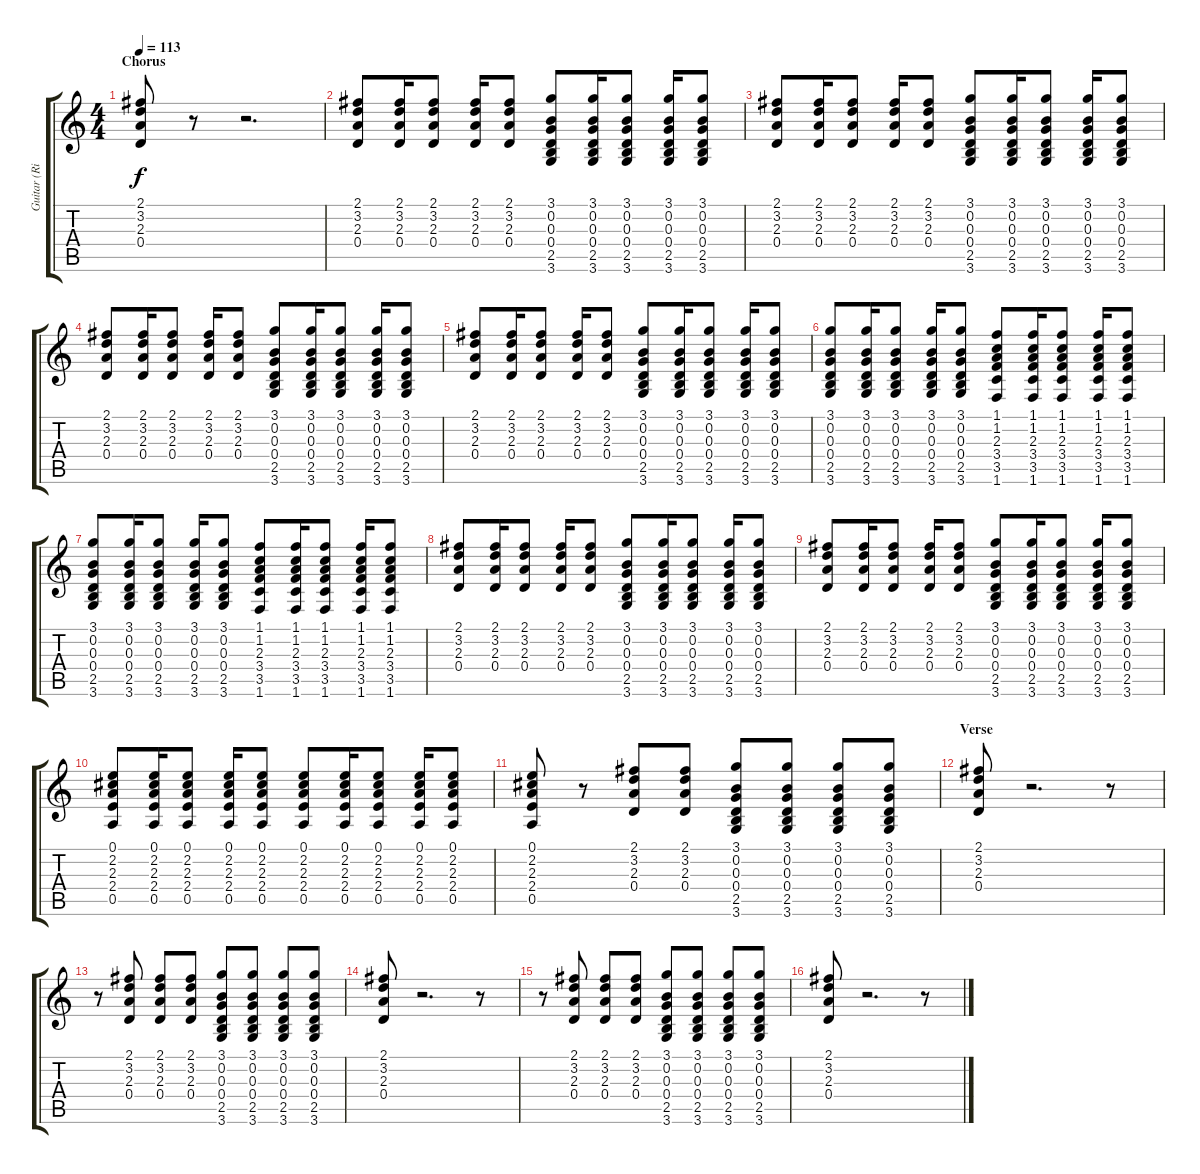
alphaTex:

\track ("Guitar (Right)" "Guitar (Ri") {instrument electricguitarclean}
\staff {score tabs}
\tuning (E4 B3 G3 D3 A2 E2) {hide}
\ts (4 4)
\section ("" "Chorus")
\tempo 113
\clef g2
\ks c
(2.1 3.2 2.3 0.4).8{dy f} r.8 r.2{d} |
(2.1 3.2 2.3 0.4).8 (2.1 3.2 2.3 0.4).16 (2.1 3.2 2.3 0.4).8 (2.1 3.2 2.3 0.4).16 (2.1 3.2 2.3 0.4).8 (3.1 0.2 0.3 0.4 2.5 3.6).8 (3.1 0.2 0.3 0.4 2.5 3.6).16 (3.1 0.2 0.3 0.4 2.5 3.6).8 (3.1 0.2 0.3 0.4 2.5 3.6).16 (3.1 0.2 0.3 0.4 2.5 3.6).8 |
(2.1 3.2 2.3 0.4).8 (2.1 3.2 2.3 0.4).16 (2.1 3.2 2.3 0.4).8 (2.1 3.2 2.3 0.4).16 (2.1 3.2 2.3 0.4).8 (3.1 0.2 0.3 0.4 2.5 3.6).8 (3.1 0.2 0.3 0.4 2.5 3.6).16 (3.1 0.2 0.3 0.4 2.5 3.6).8 (3.1 0.2 0.3 0.4 2.5 3.6).16 (3.1 0.2 0.3 0.4 2.5 3.6).8 |
(2.1 3.2 2.3 0.4).8 (2.1 3.2 2.3 0.4).16 (2.1 3.2 2.3 0.4).8 (2.1 3.2 2.3 0.4).16 (2.1 3.2 2.3 0.4).8 (3.1 0.2 0.3 0.4 2.5 3.6).8 (3.1 0.2 0.3 0.4 2.5 3.6).16 (3.1 0.2 0.3 0.4 2.5 3.6).8 (3.1 0.2 0.3 0.4 2.5 3.6).16 (3.1 0.2 0.3 0.4 2.5 3.6).8 |
(2.1 3.2 2.3 0.4).8 (2.1 3.2 2.3 0.4).16 (2.1 3.2 2.3 0.4).8 (2.1 3.2 2.3 0.4).16 (2.1 3.2 2.3 0.4).8 (3.1 0.2 0.3 0.4 2.5 3.6).8 (3.1 0.2 0.3 0.4 2.5 3.6).16 (3.1 0.2 0.3 0.4 2.5 3.6).8 (3.1 0.2 0.3 0.4 2.5 3.6).16 (3.1 0.2 0.3 0.4 2.5 3.6).8 |
(3.1 0.2 0.3 0.4 2.5 3.6).8 (3.1 0.2 0.3 0.4 2.5 3.6).16 (3.1 0.2 0.3 0.4 2.5 3.6).8 (3.1 0.2 0.3 0.4 2.5 3.6).16 (3.1 0.2 0.3 0.4 2.5 3.6).8 (1.1 1.2 2.3 3.4 3.5 1.6).8 (1.1 1.2 2.3 3.4 3.5 1.6).16 (1.1 1.2 2.3 3.4 3.5 1.6).8 (1.1 1.2 2.3 3.4 3.5 1.6).16 (1.1 1.2 2.3 3.4 3.5 1.6).8 |
(3.1 0.2 0.3 0.4 2.5 3.6).8 (3.1 0.2 0.3 0.4 2.5 3.6).16 (3.1 0.2 0.3 0.4 2.5 3.6).8 (3.1 0.2 0.3 0.4 2.5 3.6).16 (3.1 0.2 0.3 0.4 2.5 3.6).8 (1.1 1.2 2.3 3.4 3.5 1.6).8 (1.1 1.2 2.3 3.4 3.5 1.6).16 (1.1 1.2 2.3 3.4 3.5 1.6).8 (1.1 1.2 2.3 3.4 3.5 1.6).16 (1.1 1.2 2.3 3.4 3.5 1.6).8 |
(2.1 3.2 2.3 0.4).8 (2.1 3.2 2.3 0.4).16 (2.1 3.2 2.3 0.4).8 (2.1 3.2 2.3 0.4).16 (2.1 3.2 2.3 0.4).8 (3.1 0.2 0.3 0.4 2.5 3.6).8 (3.1 0.2 0.3 0.4 2.5 3.6).16 (3.1 0.2 0.3 0.4 2.5 3.6).8 (3.1 0.2 0.3 0.4 2.5 3.6).16 (3.1 0.2 0.3 0.4 2.5 3.6).8 |
(2.1 3.2 2.3 0.4).8 (2.1 3.2 2.3 0.4).16 (2.1 3.2 2.3 0.4).8 (2.1 3.2 2.3 0.4).16 (2.1 3.2 2.3 0.4).8 (3.1 0.2 0.3 0.4 2.5 3.6).8 (3.1 0.2 0.3 0.4 2.5 3.6).16 (3.1 0.2 0.3 0.4 2.5 3.6).8 (3.1 0.2 0.3 0.4 2.5 3.6).16 (3.1 0.2 0.3 0.4 2.5 3.6).8 |
(0.1 2.2 2.3 2.4 0.5).8 (0.1 2.2 2.3 2.4 0.5).16 (0.1 2.2 2.3 2.4 0.5).8 (0.1 2.2 2.3 2.4 0.5).16 (0.1 2.2 2.3 2.4 0.5).8 (0.1 2.2 2.3 2.4 0.5).8 (0.1 2.2 2.3 2.4 0.5).16 (0.1 2.2 2.3 2.4 0.5).8 (0.1 2.2 2.3 2.4 0.5).16 (0.1 2.2 2.3 2.4 0.5).8 |
(0.1 2.2 2.3 2.4 0.5).8 r.8 (2.1 3.2 2.3 0.4).8 (2.1 3.2 2.3 0.4).8 (3.1 0.2 0.3 0.4 2.5 3.6).8 (3.1 0.2 0.3 0.4 2.5 3.6).8 (3.1 0.2 0.3 0.4 2.5 3.6).8 (3.1 0.2 0.3 0.4 2.5 3.6).8 |
\section ("" "Verse")
(2.1 3.2 2.3 0.4).8 r.2{d} r.8 |
r.8 (2.1 3.2 2.3 0.4).8 (2.1 3.2 2.3 0.4).8 (2.1 3.2 2.3 0.4).8 (3.1 0.2 0.3 0.4 2.5 3.6).8 (3.1 0.2 0.3 0.4 2.5 3.6).8 (3.1 0.2 0.3 0.4 2.5 3.6).8 (3.1 0.2 0.3 0.4 2.5 3.6).8 |
(2.1 3.2 2.3 0.4).8 r.2{d} r.8 |
r.8 (2.1 3.2 2.3 0.4).8 (2.1 3.2 2.3 0.4).8 (2.1 3.2 2.3 0.4).8 (3.1 0.2 0.3 0.4 2.5 3.6).8 (3.1 0.2 0.3 0.4 2.5 3.6).8 (3.1 0.2 0.3 0.4 2.5 3.6).8 (3.1 0.2 0.3 0.4 2.5 3.6).8 |
(2.1 3.2 2.3 0.4).8 r.2{d} r.8
